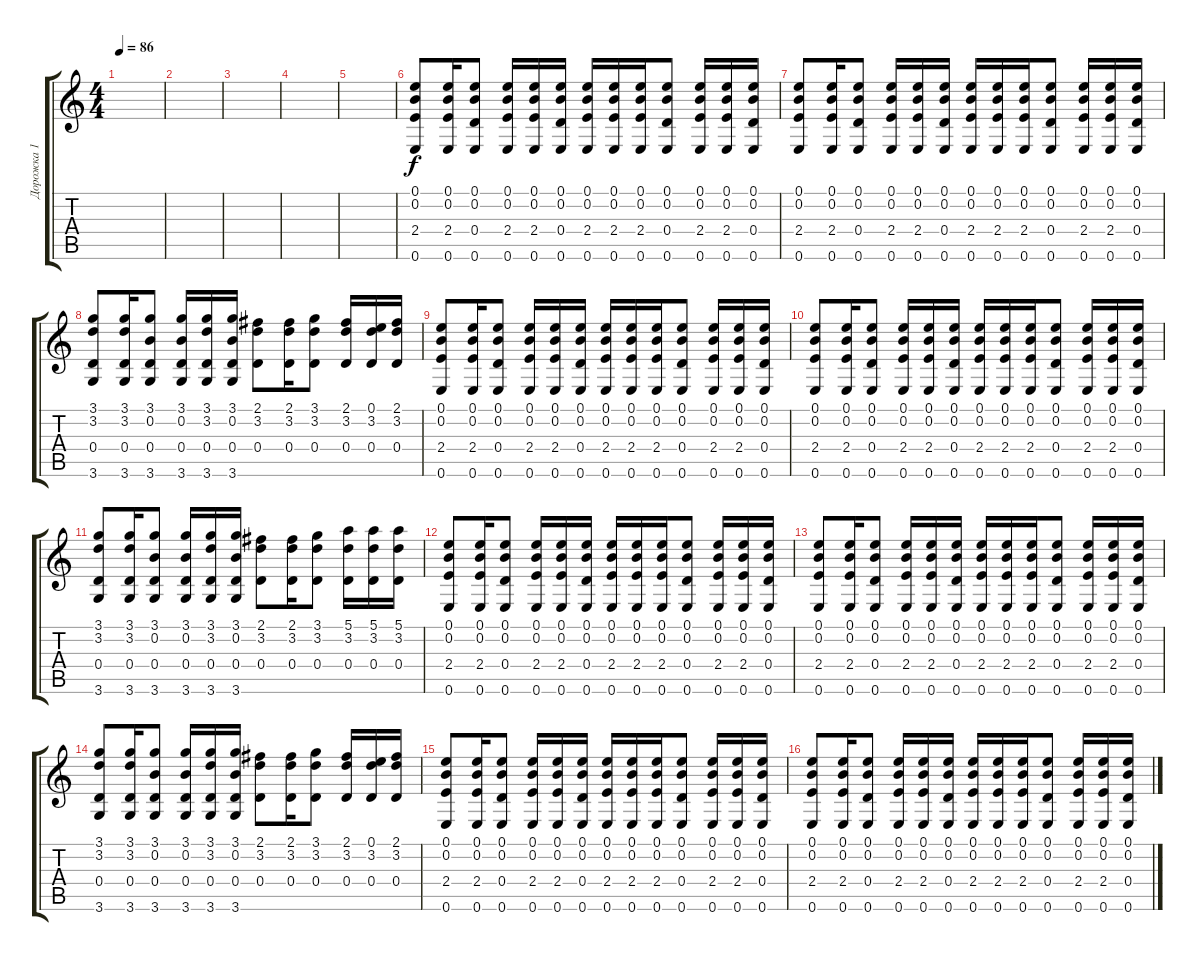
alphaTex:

\track ("Дорожка 1" "Дорожка 1") {instrument acousticguitarsteel}
\staff {score tabs}
\tuning (E4 B3 G3 D3 A2 E2) {hide}
\ts (4 4)
\tempo 86
\clef g2
\ks c
|
|
|
|
|
(0.1 0.2 2.4 0.6).8 (0.1 0.2 2.4 0.6).16 (0.1 0.2 0.4 0.6).8 (0.1 0.2 2.4 0.6).16 (0.1 0.2 2.4 0.6).16 (0.1 0.2 0.4 0.6).16 (0.1 0.2 2.4 0.6).16 (0.1 0.2 2.4 0.6).16 (0.1 0.2 2.4 0.6).16 (0.1 0.2 0.4 0.6).8 (0.1 0.2 2.4 0.6).16 (0.1 0.2 2.4 0.6).16 (0.1 0.2 0.4 0.6).16 |
(0.1 0.2 2.4 0.6).8 (0.1 0.2 2.4 0.6).16 (0.1 0.2 0.4 0.6).8 (0.1 0.2 2.4 0.6).16 (0.1 0.2 2.4 0.6).16 (0.1 0.2 0.4 0.6).16 (0.1 0.2 2.4 0.6).16 (0.1 0.2 2.4 0.6).16 (0.1 0.2 2.4 0.6).16 (0.1 0.2 0.4 0.6).8 (0.1 0.2 2.4 0.6).16 (0.1 0.2 2.4 0.6).16 (0.1 0.2 0.4 0.6).16 |
(3.1 3.2 0.4 3.6).8 (3.1 3.2 0.4 3.6).16 (3.1 0.2 0.4 3.6).8 (3.1 0.2 0.4 3.6).16 (3.1 3.2 0.4 3.6).16 (3.1 0.2 0.4 3.6).16 (2.1 3.2 0.4).8 (2.1 3.2 0.4).16 (3.1 3.2 0.4).8 (2.1 3.2 0.4).16 (0.1 3.2 0.4).16 (2.1 3.2 0.4).16 |
(0.1 0.2 2.4 0.6).8 (0.1 0.2 2.4 0.6).16 (0.1 0.2 0.4 0.6).8 (0.1 0.2 2.4 0.6).16 (0.1 0.2 2.4 0.6).16 (0.1 0.2 0.4 0.6).16 (0.1 0.2 2.4 0.6).16 (0.1 0.2 2.4 0.6).16 (0.1 0.2 2.4 0.6).16 (0.1 0.2 0.4 0.6).8 (0.1 0.2 2.4 0.6).16 (0.1 0.2 2.4 0.6).16 (0.1 0.2 0.4 0.6).16 |
(0.1 0.2 2.4 0.6).8 (0.1 0.2 2.4 0.6).16 (0.1 0.2 0.4 0.6).8 (0.1 0.2 2.4 0.6).16 (0.1 0.2 2.4 0.6).16 (0.1 0.2 0.4 0.6).16 (0.1 0.2 2.4 0.6).16 (0.1 0.2 2.4 0.6).16 (0.1 0.2 2.4 0.6).16 (0.1 0.2 0.4 0.6).8 (0.1 0.2 2.4 0.6).16 (0.1 0.2 2.4 0.6).16 (0.1 0.2 0.4 0.6).16 |
(3.1 3.2 0.4 3.6).8 (3.1 3.2 0.4 3.6).16 (3.1 0.2 0.4 3.6).8 (3.1 0.2 0.4 3.6).16 (3.1 3.2 0.4 3.6).16 (3.1 0.2 0.4 3.6).16 (2.1 3.2 0.4).8 (2.1 3.2 0.4).16 (3.1 3.2 0.4).8 (5.1 3.2 0.4).16 (5.1 3.2 0.4).16 (5.1 3.2 0.4).16 |
(0.1 0.2 2.4 0.6).8 (0.1 0.2 2.4 0.6).16 (0.1 0.2 0.4 0.6).8 (0.1 0.2 2.4 0.6).16 (0.1 0.2 2.4 0.6).16 (0.1 0.2 0.4 0.6).16 (0.1 0.2 2.4 0.6).16 (0.1 0.2 2.4 0.6).16 (0.1 0.2 2.4 0.6).16 (0.1 0.2 0.4 0.6).8 (0.1 0.2 2.4 0.6).16 (0.1 0.2 2.4 0.6).16 (0.1 0.2 0.4 0.6).16 |
(0.1 0.2 2.4 0.6).8 (0.1 0.2 2.4 0.6).16 (0.1 0.2 0.4 0.6).8 (0.1 0.2 2.4 0.6).16 (0.1 0.2 2.4 0.6).16 (0.1 0.2 0.4 0.6).16 (0.1 0.2 2.4 0.6).16 (0.1 0.2 2.4 0.6).16 (0.1 0.2 2.4 0.6).16 (0.1 0.2 0.4 0.6).8 (0.1 0.2 2.4 0.6).16 (0.1 0.2 2.4 0.6).16 (0.1 0.2 0.4 0.6).16 |
(3.1 3.2 0.4 3.6).8 (3.1 3.2 0.4 3.6).16 (3.1 0.2 0.4 3.6).8 (3.1 0.2 0.4 3.6).16 (3.1 3.2 0.4 3.6).16 (3.1 0.2 0.4 3.6).16 (2.1 3.2 0.4).8 (2.1 3.2 0.4).16 (3.1 3.2 0.4).8 (2.1 3.2 0.4).16 (0.1 3.2 0.4).16 (2.1 3.2 0.4).16 |
(0.1 0.2 2.4 0.6).8 (0.1 0.2 2.4 0.6).16 (0.1 0.2 0.4 0.6).8 (0.1 0.2 2.4 0.6).16 (0.1 0.2 2.4 0.6).16 (0.1 0.2 0.4 0.6).16 (0.1 0.2 2.4 0.6).16 (0.1 0.2 2.4 0.6).16 (0.1 0.2 2.4 0.6).16 (0.1 0.2 0.4 0.6).8 (0.1 0.2 2.4 0.6).16 (0.1 0.2 2.4 0.6).16 (0.1 0.2 0.4 0.6).16 |
(0.1 0.2 2.4 0.6).8 (0.1 0.2 2.4 0.6).16 (0.1 0.2 0.4 0.6).8 (0.1 0.2 2.4 0.6).16 (0.1 0.2 2.4 0.6).16 (0.1 0.2 0.4 0.6).16 (0.1 0.2 2.4 0.6).16 (0.1 0.2 2.4 0.6).16 (0.1 0.2 2.4 0.6).16 (0.1 0.2 0.4 0.6).8 (0.1 0.2 2.4 0.6).16 (0.1 0.2 2.4 0.6).16 (0.1 0.2 0.4 0.6).16
